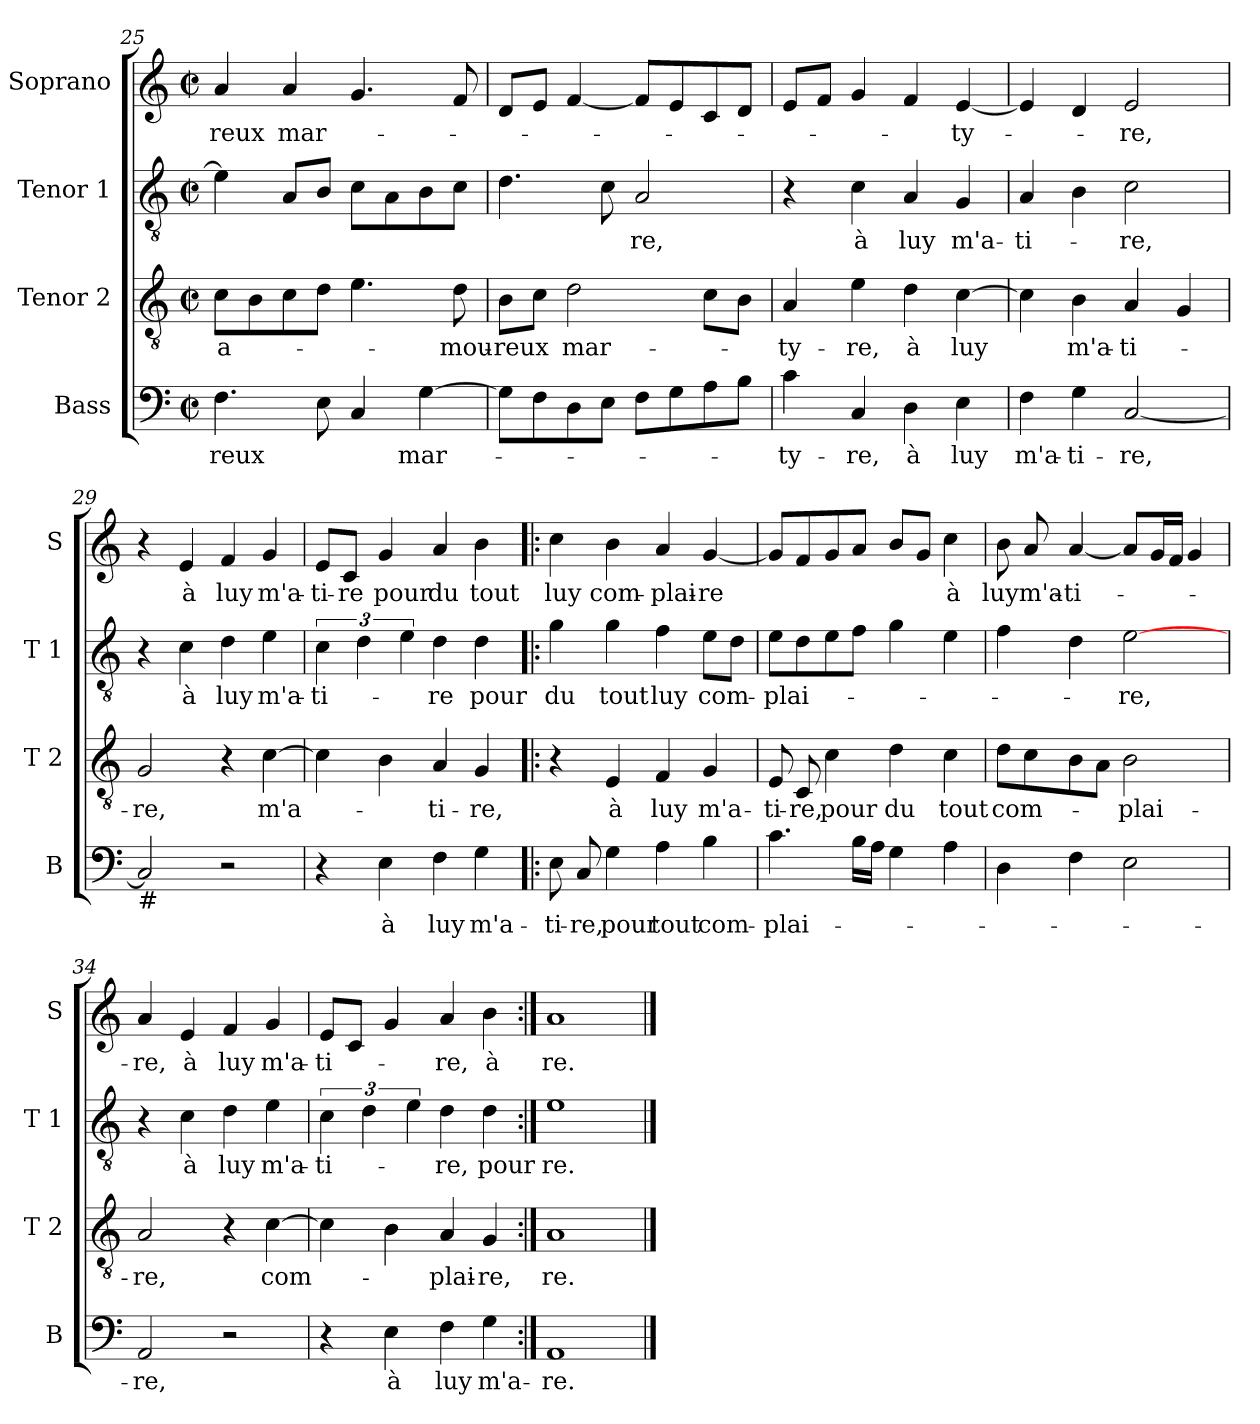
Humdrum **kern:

**kern	**text	**kern	**text	**kern	**text	**kern	**text
*part4	*part4	*part3	*part3	*part2	*part2	*part1	*part1
*staff4	*staff4	*staff3	*staff3	*staff2	*staff2	*staff1	*staff1
*I"Bass	*	*I"Tenor 2	*	*I"Tenor 1	*	*I"Soprano	*
*I'B	*	*I'T 2	*	*I'T 1	*	*I'S	*
*clefF4	*	*clefGv2	*	*clefGv2	*	*clefG2	*
*k[]	*	*k[]	*	*k[]	*	*k[]	*
*C:	*	*C:	*	*C:	*	*C:	*
*M2/2	*	*M2/2	*	*M2/2	*	*M2/2	*
*met(c|)	*	*met(c|)	*	*met(c|)	*	*met(c|)	*
=25	=25	=25	=25	=25	=25	=25	=25
!	!LO:LY:b	!	!LO:LY:b	!	!	!	!LO:LY:b
4.F\	-reux	8c\L	a-	4e\]	.	4a/	-reux
.	.	8B\	.	.	.	.	.
!	!	!	!	!	!	!	!LO:LY:b
.	.	8c\	.	8A/L	.	4a/	mar-
8E\	.	8d\J	.	8B/J	.	.	.
4C/	.	4.e\	.	8c\L	.	4.g/	.
.	.	.	.	8A\	.	.	.
!	!LO:LY:b	!	!	!	!	!	!
[4G\	mar-	.	.	8B\	.	.	.
!	!	!	!LO:LY:b	!	!	!	!
.	.	8d\	-mou-	8c\J	.	8f/	.
!!LO:PB:g=z
=26	=26	=26	=26	=26	=26	=26	=26
!	!	!	!LO:LY:b	!	!	!	!
8G\L]	.	8B\L	-reux	4.d\	.	8d/L	.
8F\	.	8c\J	.	.	.	8e/J	.
!	!	!	!LO:LY:b	!	!	!	!
8D\	.	2d\	mar-	.	.	[4f/	.
8E\J	.	.	.	8c\	.	.	.
!	!	!	!	!	!LO:LY:b	!	!
8F\L	.	.	.	2A/	-re,	8f/L]	.
8G\	.	.	.	.	.	8e/	.
8A\	.	8c\L	.	.	.	8c/	.
8B\J	.	8B\J	.	.	.	8d/J	.
=27	=27	=27	=27	=27	=27	=27	=27
!	!LO:LY:b	!	!LO:LY:b	!	!	!	!
4c\	-ty-	4A/	-ty-	4r	.	8e/L	.
.	.	.	.	.	.	8f/J	.
!	!LO:LY:b	!	!LO:LY:b	!	!LO:LY:b	!	!
4C/	-re,	4e\	-re,	4c\	à	4g/	.
!	!LO:LY:b	!	!LO:LY:b	!	!LO:LY:b	!	!
4D\	à	4d\	à	4A/	luy	4f/	.
!	!LO:LY:b	!	!LO:LY:b	!	!LO:LY:b	!	!LO:LY:b
4E\	luy	[4c\	luy	4G/	m'a-	[4e/	-ty-
=28	=28	=28	=28	=28	=28	=28	=28
!	!LO:LY:b	!	!	!	!LO:LY:b	!	!
4F\	m'a-	4c\]	.	4A/	-ti-	4e/]	.
!	!LO:LY:b	!	!LO:LY:b	!	!	!	!
4G\	-ti-	4B\	m'a-	4B\	.	4d/	.
!	!LO:LY:b	!	!LO:LY:b	!	!LO:LY:b	!	!LO:LY:b
[2C/	-re,	4A/	-ti-	2c\	-re,	2e/	-re,
.	.	4G/	.	.	.	.	.
=29	=29	=29	=29	=29	=29	=29	=29
!LO:TX:b:t=#	!	!	!	!	!	!	!
!	!	!	!LO:LY:b	!	!	!	!
2C/]	.	2G/	-re,	4r	.	4r	.
!	!	!	!	!	!LO:LY:b	!	!LO:LY:b
.	.	.	.	4c\	à	4e/	à
!	!	!	!	!	!LO:LY:b	!	!LO:LY:b
2r	.	4r	.	4d\	luy	4f/	luy
!	!	!	!LO:LY:b	!	!LO:LY:b	!	!LO:LY:b
.	.	[4c\	m'a-	4e\	m'a-	4g/	m'a-
=30	=30	=30	=30	=30	=30	=30	=30
!	!	!	!	!	!LO:LY:b	!	!LO:LY:b
4r	.	4c\]	.	6c\	-ti-	8e/L	-ti-
!	!	!	!	!	!	!	!LO:LY:b
.	.	.	.	.	.	8c/J	-re
.	.	.	.	6d\	.	.	.
!	!LO:LY:b	!	!	!	!	!	!LO:LY:b
4E\	à	4B\	.	.	.	4g/	pour
.	.	.	.	6e\	.	.	.
!	!LO:LY:b	!	!LO:LY:b	!	!LO:LY:b	!	!LO:LY:b
4F\	luy	4A/	-ti-	4d\	-re	4a/	du
!	!LO:LY:b	!	!LO:LY:b	!	!LO:LY:b	!	!LO:LY:b
4G\	m'a-	4G/	-re,	4d\	pour	4b\	tout
!!LO:LB:g=z
=31!|:	=31!|:	=31!|:	=31!|:	=31!|:	=31!|:	=31!|:	=31!|:
!	!LO:LY:b	!	!	!	!LO:LY:b	!	!LO:LY:b
8E\	-ti-	4r	.	4g\	du	4cc\	luy
!	!LO:LY:b	!	!	!	!	!	!
8C/	-re,	.	.	.	.	.	.
!	!LO:LY:b	!	!LO:LY:b	!	!LO:LY:b	!	!LO:LY:b
4G\	pour	4E/	à	4g\	tout	4b\	com-
!	!LO:LY:b	!	!LO:LY:b	!	!LO:LY:b	!	!LO:LY:b
4A\	tout	4F/	luy	4f\	luy	4a/	-plai-
!	!LO:LY:b	!	!LO:LY:b	!	!LO:LY:b	!	!LO:LY:b
4B\	com-	4G/	m'a-	8e\L	com-	[4g/	-re
.	.	.	.	8d\J	.	.	.
=32	=32	=32	=32	=32	=32	=32	=32
!	!LO:LY:b	!	!LO:LY:b	!	!LO:LY:b	!	!
4.c\	-plai-	8E/	-ti-	8e\L	-plai-	8g/L]	.
!	!	!	!LO:LY:b	!	!	!	!
.	.	8C/	-re,	8d\	.	8f/	.
!	!	!	!LO:LY:b	!	!	!	!
.	.	4c\	pour	8e\	.	8g/	.
16B\LL	.	.	.	8f\J	.	8a/J	.
16A\JJ	.	.	.	.	.	.	.
!	!	!	!LO:LY:b	!	!	!	!
4G\	.	4d\	du	4g\	.	8b/L	.
.	.	.	.	.	.	8g/J	.
!	!	!	!LO:LY:b	!	!	!	!LO:LY:b
4A\	.	4c\	tout	4e\	.	4cc\	à
=33	=33	=33	=33	=33	=33	=33	=33
!	!	!	!LO:LY:b	!	!	!	!LO:LY:b
4D\	.	8d\L	com-	4f\	.	8b\	luy
!	!	!	!	!	!	!	!LO:LY:b
.	.	8c\	.	.	.	8a/	m'a-
!	!	!	!	!	!	!	!LO:LY:b
4F\	.	8B\	.	4d\	.	[4a/	-ti-
.	.	8A\J	.	.	.	.	.
!	!	!	!LO:LY:b	!	!LO:LY:b	!	!
2E\	.	2B\	-plai-	[2e\	-re,	8a/L]	.
.	.	.	.	.	.	16g/L	.
.	.	.	.	.	.	16f/JJ	.
.	.	.	.	.	.	4g/	.
=34	=34	=34	=34	=34	=34	=34	=34
!	!LO:LY:b	!	!LO:LY:b	!	!	!	!LO:LY:b
2AA/	-re,	2A/	-re,	4r	.	4a/	-re,
!	!	!	!	!	!LO:LY:b	!	!LO:LY:b
.	.	.	.	4c\	à	4e/	à
!	!	!	!	!	!LO:LY:b	!	!LO:LY:b
2r	.	4r	.	4d\	luy	4f/	luy
!	!	!	!LO:LY:b	!	!LO:LY:b	!	!LO:LY:b
.	.	[4c\	com-	4e\	m'a-	4g/	m'a-
=35	=35	=35	=35	=35	=35	=35	=35
!	!	!	!	!	!LO:LY:b	!	!LO:LY:b
4r	.	4c\]	.	6c\	-ti-	8e/L	-ti-
.	.	.	.	.	.	8c/J	.
.	.	.	.	6d\	.	.	.
!	!LO:LY:b	!	!	!	!	!	!
4E\	à	4B\	.	.	.	4g/	.
.	.	.	.	6e\	.	.	.
!	!LO:LY:b	!	!LO:LY:b	!	!LO:LY:b	!	!LO:LY:b
4F\	luy	4A/	-plai-	4d\	-re,	4a/	-re,
!	!LO:LY:b	!	!LO:LY:b	!	!LO:LY:b	!	!LO:LY:b
4G\	m'a-	4G/	-re,	4d\	pour	4b\	à
=36:|!	=36:|!	=36:|!	=36:|!	=36:|!	=36:|!	=36:|!	=36:|!
!	!LO:LY:b	!	!LO:LY:b	!	!LO:LY:b	!	!LO:LY:b
1AA	-re.	1A	re.	1e	re.	1a	re.
==	==	==	==	==	==	==	==
*-	*-	*-	*-	*-	*-	*-	*-
